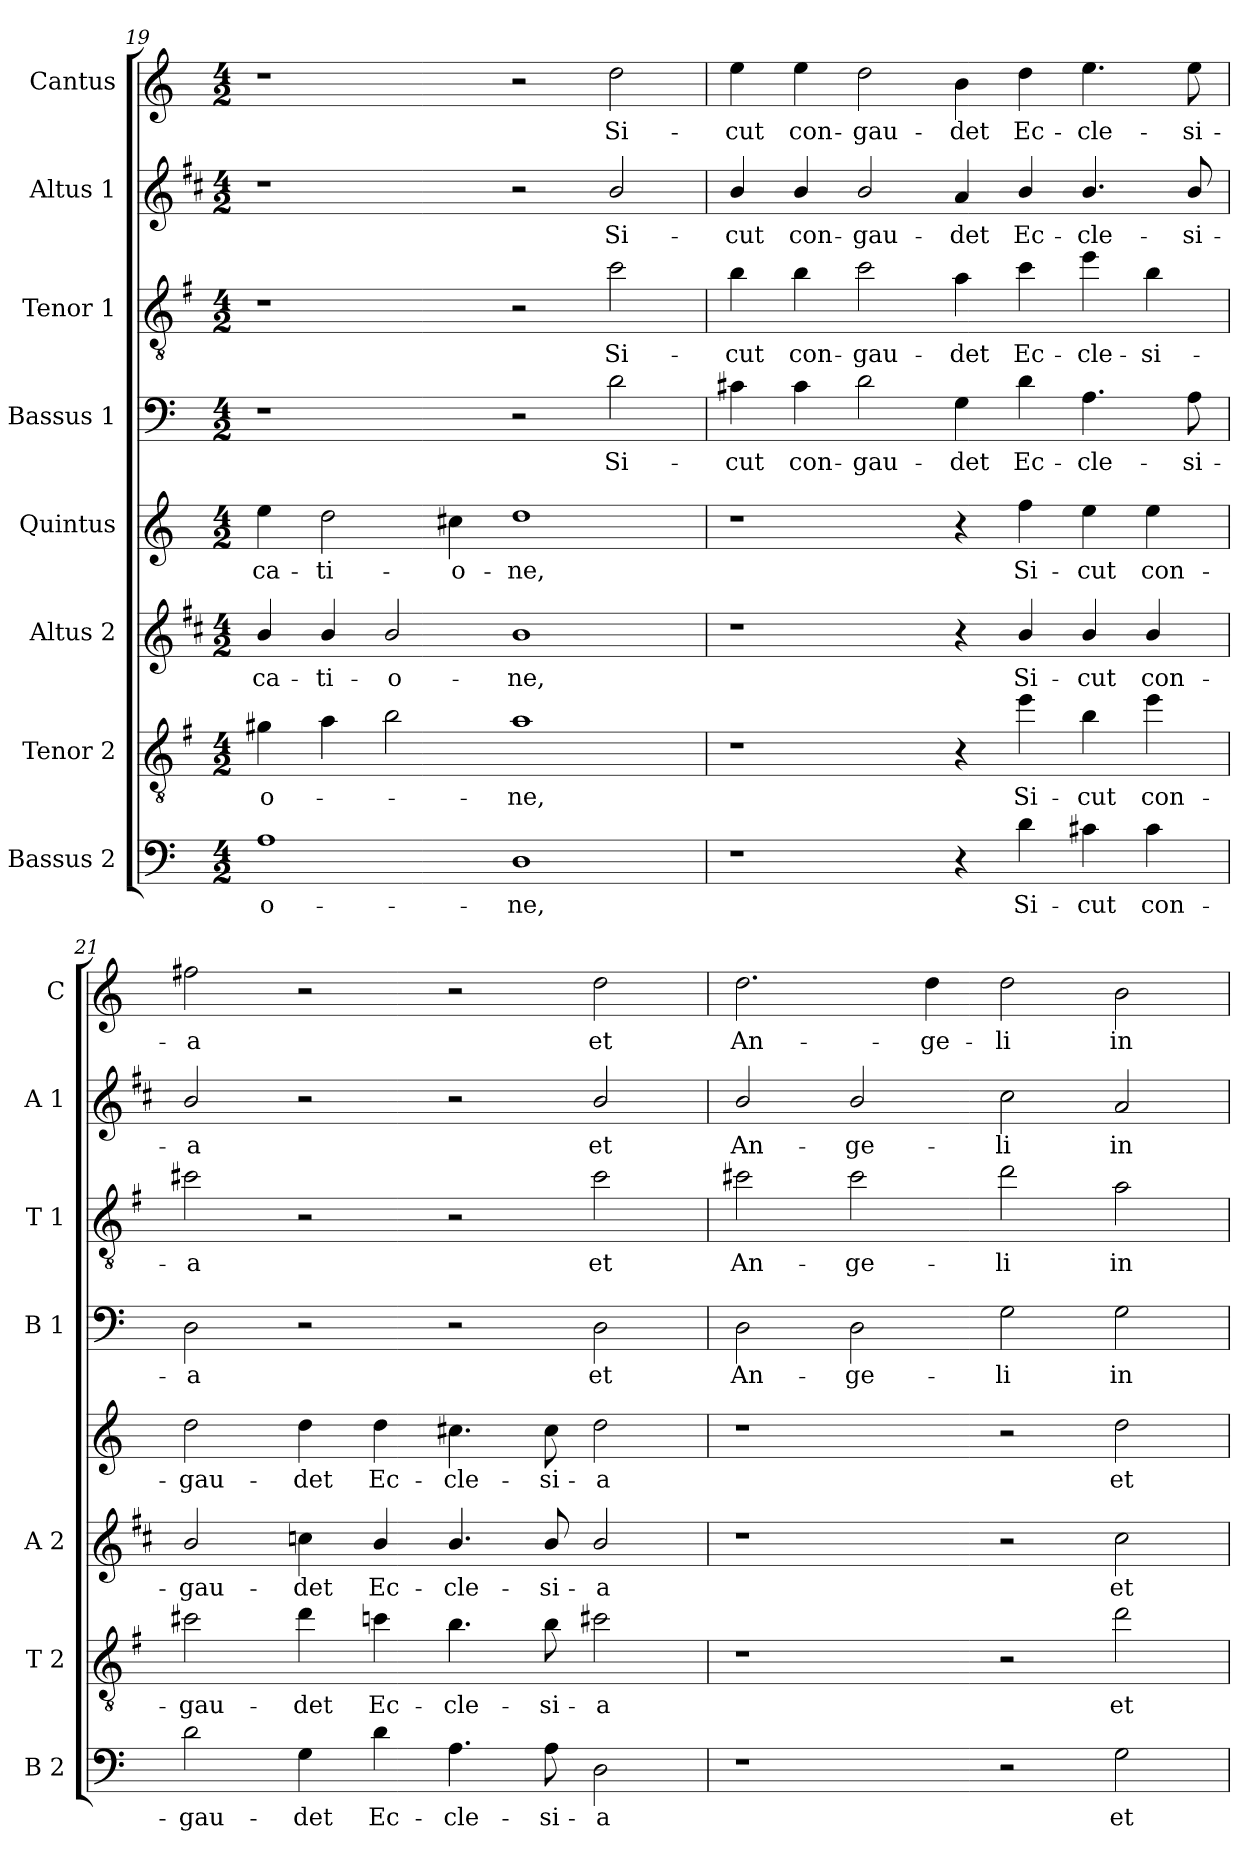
**kern	**text	**kern	**text	**kern	**text	**kern	**text	**kern	**text	**kern	**text	**kern	**text	**kern	**text
*part8	*part8	*part7	*part7	*part6	*part6	*part5	*part5	*part4	*part4	*part3	*part3	*part2	*part2	*part1	*part1
*staff8	*staff8	*staff7	*staff7	*staff6	*staff6	*staff5	*staff5	*staff4	*staff4	*staff3	*staff3	*staff2	*staff2	*staff1	*staff1
*I"Bassus 2	*	*I"Tenor 2	*	*I"Altus 2	*	*I"Quintus	*	*I"Bassus 1	*	*I"Tenor 1	*	*I"Altus 1	*	*I"Cantus	*
*I'B 2	*	*I'T 2	*	*I'A 2	*	*	*	*I'B 1	*	*I'T 1	*	*I'A 1	*	*I'C	*
*clefF4	*	*clefGv2	*	*clefG2	*	*clefG2	*	*clefF4	*	*clefGv2	*	*clefG2	*	*clefG2	*
*	*	*ITrd4c7	*	*ITrd1c2	*	*	*	*	*	*ITrd4c7	*	*ITrd1c2	*	*	*
*k[]	*	*k[]	*	*k[]	*	*k[]	*	*k[]	*	*k[]	*	*k[]	*	*k[]	*
*C:	*	*C:	*	*C:	*	*C:	*	*C:	*	*C:	*	*C:	*	*C:	*
*M4/2	*	*M4/2	*	*M4/2	*	*M4/2	*	*M4/2	*	*M4/2	*	*M4/2	*	*M4/2	*
=19	=19	=19	=19	=19	=19	=19	=19	=19	=19	=19	=19	=19	=19	=19	=19
!	!LO:LY:b	!	!LO:LY:b	!	!LO:LY:b	!	!LO:LY:b	!	!	!	!	!	!	!	!
1A	-o-	4c#X\	-o-	4a/	-ca-	4ee\	-ca-	1r	.	1r	.	1r	.	1r	.
!	!	!	!	!	!LO:LY:b	!	!LO:LY:b	!	!	!	!	!	!	!	!
.	.	4d\	.	4a/	-ti-	2dd\	-ti-	.	.	.	.	.	.	.	.
!	!	!	!	!	!LO:LY:b	!	!	!	!	!	!	!	!	!	!
.	.	2e\	.	2a/	-o-	.	.	.	.	.	.	.	.	.	.
!	!	!	!	!	!	!	!LO:LY:b	!	!	!	!	!	!	!	!
.	.	.	.	.	.	4cc#X\	-o-	.	.	.	.	.	.	.	.
!	!LO:LY:b	!	!LO:LY:b	!	!LO:LY:b	!	!LO:LY:b	!	!	!	!	!	!	!	!
1D	-ne,	1d	-ne,	1a	-ne,	1dd	-ne,	2r	.	2r	.	2r	.	2r	.
!	!	!	!	!	!	!	!	!	!LO:LY:b	!	!LO:LY:b	!	!LO:LY:b	!	!LO:LY:b
.	.	.	.	.	.	.	.	2d\	Si-	2f\	Si-	2a/	Si-	2dd\	Si-
=20	=20	=20	=20	=20	=20	=20	=20	=20	=20	=20	=20	=20	=20	=20	=20
!	!	!	!	!	!	!	!	!	!LO:LY:b	!	!LO:LY:b	!	!LO:LY:b	!	!LO:LY:b
1r	.	1r	.	1r	.	1r	.	4c#X\	-cut	4e\	-cut	4a/	-cut	4ee\	-cut
!	!	!	!	!	!	!	!	!	!LO:LY:b	!	!LO:LY:b	!	!LO:LY:b	!	!LO:LY:b
.	.	.	.	.	.	.	.	4c#\	con-	4e\	con-	4a/	con-	4ee\	con-
!	!	!	!	!	!	!	!	!	!LO:LY:b	!	!LO:LY:b	!	!LO:LY:b	!	!LO:LY:b
.	.	.	.	.	.	.	.	2d\	-gau-	2f\	-gau-	2a/	-gau-	2dd\	-gau-
!	!	!	!	!	!	!	!	!	!LO:LY:b	!	!LO:LY:b	!	!LO:LY:b	!	!LO:LY:b
4r	.	4r	.	4r	.	4r	.	4G\	-det	4d\	-det	4g/	-det	4b\	-det
!	!LO:LY:b	!	!LO:LY:b	!	!LO:LY:b	!	!LO:LY:b	!	!LO:LY:b	!	!LO:LY:b	!	!LO:LY:b	!	!LO:LY:b
4d\	Si-	4a\	Si-	4a/	Si-	4ff\	Si-	4d\	Ec-	4f\	Ec-	4a/	Ec-	4dd\	Ec-
!	!LO:LY:b	!	!LO:LY:b	!	!LO:LY:b	!	!LO:LY:b	!	!LO:LY:b	!	!LO:LY:b	!	!LO:LY:b	!	!LO:LY:b
4c#X\	-cut	4e\	-cut	4a/	-cut	4ee\	-cut	4.A\	-cle-	4a\	-cle-	4.a/	-cle-	4.ee\	-cle-
!	!LO:LY:b	!	!LO:LY:b	!	!LO:LY:b	!	!LO:LY:b	!	!	!	!LO:LY:b	!	!	!	!
4c#\	con-	4a\	con-	4a/	con-	4ee\	con-	.	.	4e\	-si-	.	.	.	.
!	!	!	!	!	!	!	!	!	!LO:LY:b	!	!	!	!LO:LY:b	!	!LO:LY:b
.	.	.	.	.	.	.	.	8A\	-si-	.	.	8a/	-si-	8ee\	-si-
=21	=21	=21	=21	=21	=21	=21	=21	=21	=21	=21	=21	=21	=21	=21	=21
!	!LO:LY:b	!	!LO:LY:b	!	!LO:LY:b	!	!LO:LY:b	!	!LO:LY:b	!	!LO:LY:b	!	!LO:LY:b	!	!LO:LY:b
2d\	-gau-	2f#X\	-gau-	2a/	-gau-	2dd\	-gau-	2D\	-a	2f#X\	-a	2a/	-a	2ff#X\	-a
!	!LO:LY:b	!	!LO:LY:b	!	!LO:LY:b	!	!LO:LY:b	!	!	!	!	!	!	!	!
4G\	-det	4g\	-det	4b-X\	-det	4dd\	-det	2r	.	2r	.	2r	.	2r	.
!	!LO:LY:b	!	!LO:LY:b	!	!LO:LY:b	!	!LO:LY:b	!	!	!	!	!	!	!	!
4d\	Ec-	4fn\	Ec-	4a/	Ec-	4dd\	Ec-	.	.	.	.	.	.	.	.
!	!LO:LY:b	!	!LO:LY:b	!	!LO:LY:b	!	!LO:LY:b	!	!	!	!	!	!	!	!
4.A\	-cle-	4.e\	-cle-	4.a/	-cle-	4.cc#X\	-cle-	2r	.	2r	.	2r	.	2r	.
!	!LO:LY:b	!	!LO:LY:b	!	!LO:LY:b	!	!LO:LY:b	!	!	!	!	!	!	!	!
8A\	-si-	8e\	-si-	8a/	-si-	8cc#\	-si-	.	.	.	.	.	.	.	.
!	!LO:LY:b	!	!LO:LY:b	!	!LO:LY:b	!	!LO:LY:b	!	!LO:LY:b	!	!LO:LY:b	!	!LO:LY:b	!	!LO:LY:b
2D\	-a	2f#X\	-a	2a/	-a	2dd\	-a	2D\	et	2f#\	et	2a/	et	2dd\	et
!!LO:LB:g=z
=22	=22	=22	=22	=22	=22	=22	=22	=22	=22	=22	=22	=22	=22	=22	=22
!	!	!	!	!	!	!	!	!	!LO:LY:b	!	!LO:LY:b	!	!LO:LY:b	!	!LO:LY:b
1r	.	1r	.	1r	.	1r	.	2D\	An-	2f#X\	An-	2a/	An-	2.dd\	An-
!	!	!	!	!	!	!	!	!	!LO:LY:b	!	!LO:LY:b	!	!LO:LY:b	!	!
.	.	.	.	.	.	.	.	2D\	-ge-	2f#\	-ge-	2a/	-ge-	.	.
!	!	!	!	!	!	!	!	!	!	!	!	!	!	!	!LO:LY:b
.	.	.	.	.	.	.	.	.	.	.	.	.	.	4dd\	-ge-
!	!	!	!	!	!	!	!	!	!LO:LY:b	!	!LO:LY:b	!	!LO:LY:b	!	!LO:LY:b
2r	.	2r	.	2r	.	2r	.	2G\	-li	2g\	-li	2b\	-li	2dd\	-li
!	!LO:LY:b	!	!LO:LY:b	!	!LO:LY:b	!	!LO:LY:b	!	!LO:LY:b	!	!LO:LY:b	!	!LO:LY:b	!	!LO:LY:b
2G\	et	2g\	et	2b\	et	2dd\	et	2G\	in	2d\	in	2g/	in	2b\	in
=	=	=	=	=	=	=	=	=	=	=	=	=	=	=	=
*-	*-	*-	*-	*-	*-	*-	*-	*-	*-	*-	*-	*-	*-	*-	*-
